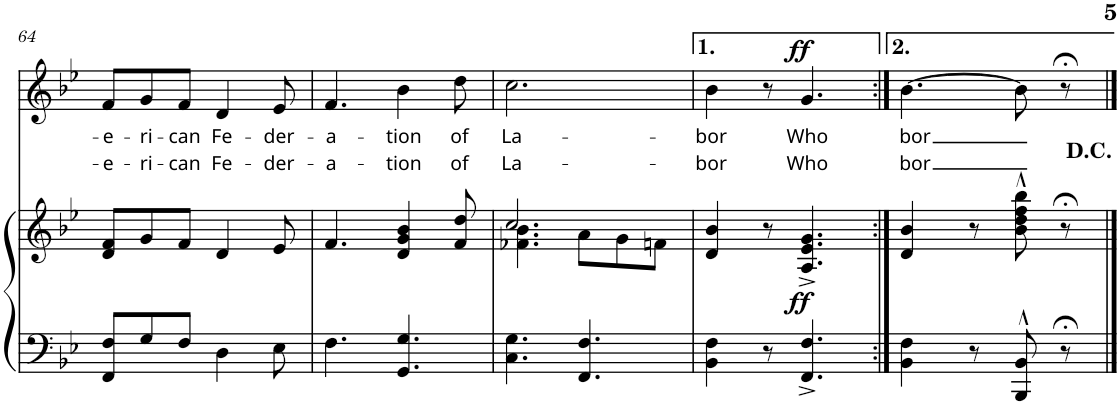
**kern	**kern	**dynam	**kern	**text	**text	**dynam
*part2	*part2	*part2	*part1	*part1	*part1	*part1
*staff3	*staff2	*staff2/3	*staff1	*staff1	*staff1	*staff1
*I"Piano	*	*	*I"Voice	*	*	*
*I'Pno.	*	*	*I'Vo.	*	*	*
!!LO:PB:g=z
*clefF4	*clefG2	*	*clefG2	*	*	*
*k[b-e-]	*k[b-e-]	*	*k[b-e-]	*	*	*
*M6/8	*M6/8	*	*M6/8	*	*	*
=64	=64	=64	=64	=64	=64	=64
!	!	!	!	!LO:LY:b	!LO:LY:b	!
8FF/ 8F/L	8d/ 8f/L	.	8f/L	-e-	-e-	.
!	!	!	!	!LO:LY:b	!LO:LY:b	!
8G/	8g/	.	8g/	-ri-	-ri-	.
!	!	!	!	!LO:LY:b	!LO:LY:b	!
8F/J	8f/J	.	8f/J	-can	-can	.
!	!	!	!	!LO:LY:b	!LO:LY:b	!
4D\	4d/	.	4d/	Fe-	Fe-	.
!	!	!	!	!LO:LY:b	!LO:LY:b	!
8E-\	8e-/	.	8e-/	-der-	-der-	.
=65	=65	=65	=65	=65	=65	=65
!	!	!	!	!LO:LY:b	!LO:LY:b	!
4.F\	4.f/	.	4.f/	-a-	-a-	.
!	!	!	!	!LO:LY:b	!LO:LY:b	!
4.GG/ 4.G/	4d/ 4g/ 4b-/	.	4b-\	-tion	-tion	.
!	!	!	!	!LO:LY:b	!LO:LY:b	!
.	8f/ 8dd/	.	8dd\	of	of	.
=66	=66	=66	=66	=66	=66	=66
*	*^	*	*	*	*	*
!	!	!	!	!	!LO:LY:b	!LO:LY:b	!
4.C\ 4.G\	2.cc/	4.f-X\ 4.b-\	.	2.cc\	La-	La-	.
4.FF/ 4.F/	.	8a\L	.	.	.	.	.
.	.	8g\	.	.	.	.	.
.	.	8fn\J	.	.	.	.	.
=67	=67	=67	=67	=67	=67	=67	=67
!	!	!	!	!	!LO:LY:b	!LO:LY:b	!
*	*v	*v	*	*	*	*	*
4BB-\ 4F\	4d/ 4b-/	.	4b-\	-bor	-bor	.
8r	8r	.	8r	.	.	.
!	!	!LO:DY:b	!	!LO:LY:b	!LO:LY:b	!LO:DY:a
4.FF/^ 4.F/^	4.A/^ 4.e-/^ 4.g/^	ff	4.g/	Who	Who	ff
=68:|!	=68:|!	=68:|!	=68:|!	=68:|!	=68:|!	=68:|!
!	!	!	!	!LO:LY:b	!LO:LY:b	!
4BB-\ 4F\	4d/ 4b-/	.	[4.b-\	bor	bor	.
8r	8r	.	.	.	.	.
8BBB-/^^ 8BB-/^^	8b-\^^ 8dd\^^ 8ff\^^ 8bb-\^^	.	8b-\]	.	.	.
8r;<	8r;<	.	8r;<	.	.	.
!	!	!	!LO:TX:b:t=<b>D.C.</b>	!	!	!
==	==	==	==	==	==	==
*-	*-	*-	*-	*-	*-	*-
